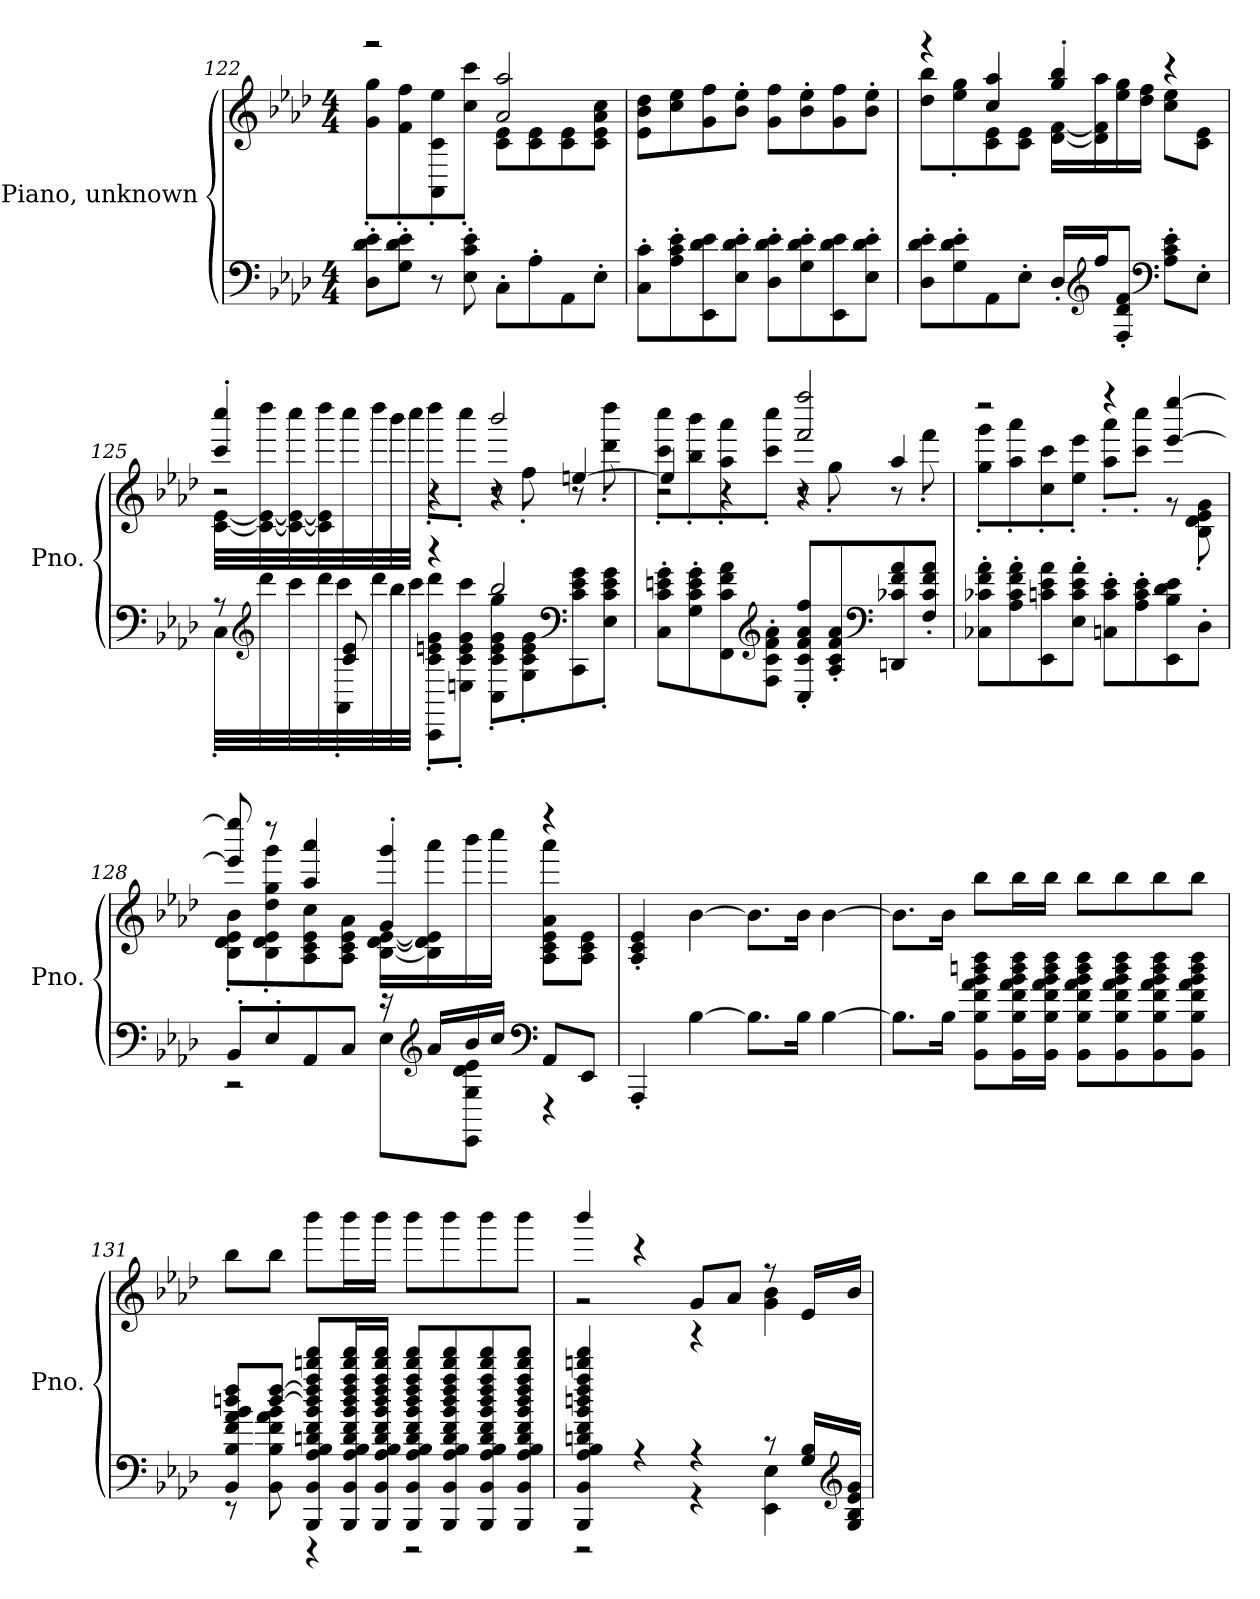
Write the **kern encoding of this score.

**kern	**kern
*part1	*part1
*staff2	*staff1
*I"Piano, unknown	*
*I'Pno.	*
*clefF4	*clefG2
*k[b-e-a-d-]	*k[b-e-a-d-]
*M4/4	*M4/4
=122	=122
*	*^
8D-\' 8d-\' 8e-\'L	2r	8g\' 8gg\'L
8G\' 8d-\' 8e-\'J	.	8f\' 8ff\'
8r	.	8AA-\' 8c\' 8ee-\'
8E-\' 8c\' 8e-\'	.	8cc\' 8ccc\'J
8C'\L	2a-/ 2aa-/	8c\ 8e-\L
8A-'\	.	8c\ 8e-\
8AA-\	.	8c\ 8e-\
8E-'\J	.	8c\ 8e-\ 8a-\ 8cc\J
*	*v	*v
!!LO:PB:g=z
=123	=123
8C\' 8c\'L	8e-\ 8b-\ 8dd-\L
8A-\' 8c\' 8e-\'	8cc\ 8ee-\
8EE-\ 8d-\ 8e-\	8g\ 8ff\
8E-\' 8d-\' 8e-\'J	8b-\' 8ee-\'J
8D-\' 8d-\' 8e-\'L	8g\ 8ff\L
8G\' 8d-\' 8e-\'	8b-\' 8ee-\'
8EE-\ 8d-\ 8e-\	8g\ 8ff\
8E-\' 8d-\' 8e-\'J	8b-\' 8ee-\'J
=124	=124
*	*^
8D-\' 8d-\' 8e-\'L	4r	8dd-\ 8bb-\L
8G\' 8d-\' 8e-\'	.	8ee-\' 8gg\'
8AA-\	4cc/ 4aa-/	8c\ 8e-\
8E-'\J	.	8c\ 8e-\J
16D-'/LL	4gg/' 4bb-/'	[16d-\ [16f\LL
*clefG2	*	*
16ff/J	.	16d-\] 16f\] 16aa-\
8F/' 8d-/' 8f/'J	.	16ee-\ 16gg\
.	.	16dd-\ 16ff\JJ
*clefF4	*	*
8A-\' 8c\' 8e-\'L	4r	8cc\ 8ee-\L
8E-'\J	.	8c\ 8e-\J
!!LO:LB:g=z
=125	=125	=125
*^	*	*^
8r	32C'\LLL	4ccc/' 4cccc/'	[32c\ [32e-\LLL	2r
*clefG2	*	*	*	*
.	32ddd-\	.	32c\_ 32e-\_ 32dddd-\	.
.	32ccc\	.	32c\_ 32e-\_ 32cccc\	.
.	32ddd-\	.	32c\] 32e-\] 32dddd-\	.
8c/ 8e-/	32AA-\' 32ccc\'	.	32cccc\	.
.	32ddd-\	.	32dddd-\	.
.	32bb-\	.	32bbb-\	.
.	32ccc\JJJ	.	32cccc\JJJ	.
4r	8CC\' 8c\' 8en\' 8g\' 8ddd-\'L	4r	8dddd-'\L	.
.	8En\' 8c\' 8e\' 8g\' 8ccc\'J	.	8cccc'\J	.
2bb-/	8C\' 8c\' 8e\' 8g\' 8gg\'L	2bbb-/	8r	4r
.	8G\' 8c\' 8e\' 8g\'	.	8ff'\	.
*clefF4	*	*	*	*
.	8CC\ 8c\ 8e\ 8g\	.	8r	[4een/
.	8E\' 8c\' 8e\' 8g\'J	.	8ddd-\' 8dddd-\'	.
*v	*v	*	*	*
=126	=126	=126	=126
8C\' 8c\' 8en\' 8g\'L	2r	8ccc\' 8cccc\'L	4ee/]
8G\' 8c\' 8e\' 8g\'	.	8bb-\' 8bbb-\'	.
8FF\ 8c\ 8f\ 8a-\	.	8aa-\' 8aaa-\'	4r
*clefG2	*	*	*
8F\' 8c\' 8f\' 8a-\'J	.	8ccc\' 8cccc\'J	.
8C/' 8c/' 8f/' 8a-/' 8ff/'L	2fff/ 2ffff/	8r	4r
8A-/' 8c/' 8f/' 8a-/'	.	8gg'\	.
*clefF4	*	*	*
8DDn/ 8c-X/ 8f/ 8a-/	.	8r	4aa-/
8F/' 8c-/' 8f/' 8a-/'J	.	8fff'\	.
*	*	*v	*v
!!LO:LB:g=z
=127	=127	=127
8C-X\' 8c-X\' 8f\' 8a-\'L	2r	8gg\' 8ggg\'L
8A-\' 8c-\' 8f\' 8a-\'	.	8aa-\' 8aaa-\'
8EE-\ 8cn\ 8e-\ 8a-\	.	8cc\' 8ccc\'
8E-\' 8c\' 8e-\' 8a-\'J	.	8ee-\' 8eee-\'J
8Cn\' 8c\' 8e-\'L	4r	8aa-\' 8aaa-\'L
8A-\' 8c\' 8e-\'	.	8ccc\' 8cccc\'J
8EE-\ 8B-\ 8d-\ 8e-\	[4eee-/ [4eeee-/	8r
8D-'\J	.	8B-\' 8d-\' 8e-\' 8g\'
=128	=128	=128
*^	*	*
8BB-'/L	2r	8eee-/] 8eeee-/]	8B-\' 8d-\' 8e-\' 8b-\'L
8E-'/	.	8r	8B-\' 8d-\' 8e-\' 8dd-\' 8gg\' 8ggg\'
8AA-/	.	4aa-/ 4aaa-/	8A-\ 8c\ 8e-\ 8cc\
8C/J	.	.	8A-\ 8c\ 8e-\ 8a-\J
16r	8E-\L	4g/' 4ggg/'	[16B-\ [16d-\ [16e-\LL
*clefG2	*	*	*
16a-/LL	.	.	16B-\] 16d-\] 16e-\] 16aaa-\
16b-/	8EE-\ 8G\ 8d-\ 8e-\J	.	16bbb-\
16cc/JJ	.	.	16cccc\JJ
*clefF4	*	*	*
8AA-/L	4r	4r	8A-\ 8c\ 8e-\ 8a-\ 8aaa-\L
8EE-/J	.	.	8A-\ 8c\ 8e-\J
*v	*v	*	*
*	*v	*v
=129	=129
4AAA-'/	4A-/' 4c/' 4e-/'
[4B-\	[4b-\
8.B-\L]	8.b-\L]
16B-\Jk	16b-\Jk
[4B-\	[4b-\
!!LO:LB:g=z
=130	=130
8.B-\L]	8.b-\L]
16B-\Jk	16b-\Jk
8BB-\ 8B-\ 8f\ 8a-\ 8b-\ 8ddn\ 8ff\L	8bb-\L
16BB-\ 16B-\ 16f\ 16a-\ 16b-\ 16dd\ 16ff\L	16bb-\L
16BB-\ 16B-\ 16f\ 16a-\ 16b-\ 16dd\ 16ff\JJ	16bb-\JJ
8BB-\ 8B-\ 8f\ 8a-\ 8b-\ 8dd\ 8ff\L	8bb-\L
8BB-\ 8B-\ 8f\ 8a-\ 8b-\ 8dd\ 8ff\	8bb-\
8BB-\ 8B-\ 8f\ 8a-\ 8b-\ 8dd\ 8ff\	8bb-\
8BB-\ 8B-\ 8f\ 8a-\ 8b-\ 8dd\ 8ff\J	8bb-\J
=131	=131
*^	*
8BB-/ 8B-/ 8f/ 8a-/ 8b-/ 8ddn/ 8ff/L	8r	8bb-\L
[8dd/ [8ff/J	8BB-\ 8B-\ 8f\ 8a-\ 8b-\	8bb-\J
8BBB-/ 8BB-/ 8A-/ 8B-/ 8dn/ 8f/ 8b-/ 8dd/] 8ff/] 8aa-/ 8dddn/ 8fff/L	4r	8bbb-\L
16BBB-/ 16BB-/ 16A-/ 16B-/ 16d/ 16f/ 16b-/ 16dd/ 16ff/ 16aa-/ 16ddd/ 16fff/L	.	16bbb-\L
16BBB-/ 16BB-/ 16A-/ 16B-/ 16d/ 16f/ 16b-/ 16dd/ 16ff/ 16aa-/ 16ddd/ 16fff/JJ	.	16bbb-\JJ
8BBB-/ 8BB-/ 8A-/ 8B-/ 8d/ 8f/ 8b-/ 8dd/ 8ff/ 8aa-/ 8ddd/ 8fff/L	2r	8bbb-\L
8BBB-/ 8BB-/ 8A-/ 8B-/ 8d/ 8f/ 8b-/ 8dd/ 8ff/ 8aa-/ 8ddd/ 8fff/	.	8bbb-\
8BBB-/ 8BB-/ 8A-/ 8B-/ 8d/ 8f/ 8b-/ 8dd/ 8ff/ 8aa-/ 8ddd/ 8fff/	.	8bbb-\
8BBB-/ 8BB-/ 8A-/ 8B-/ 8d/ 8f/ 8b-/ 8dd/ 8ff/ 8aa-/ 8ddd/ 8fff/J	.	8bbb-\J
!!LO:LB:g=z
=132	=132	=132
*	*	*^
4BBB-/ 4BB-/ 4A-/ 4B-/ 4dn/ 4f/ 4b-/ 4ddn/ 4ff/ 4aa-/ 4dddn/ 4fff/	2r	4bbb-/	2r
4r	.	4r	.
4r	4r	8g/L	4r
.	.	8a-/J	.
8r	4EE-\ 4E-\	8r	4g\ 4b-\
16G/ 16B-/LL	.	16e-/LL	.
*clefG2	*	*	*
16G/ 16B-/ 16e-/ 16g/JJ	.	16b-/JJ	.
*v	*v	*	*
*	*v	*v
=	=
*-	*-
